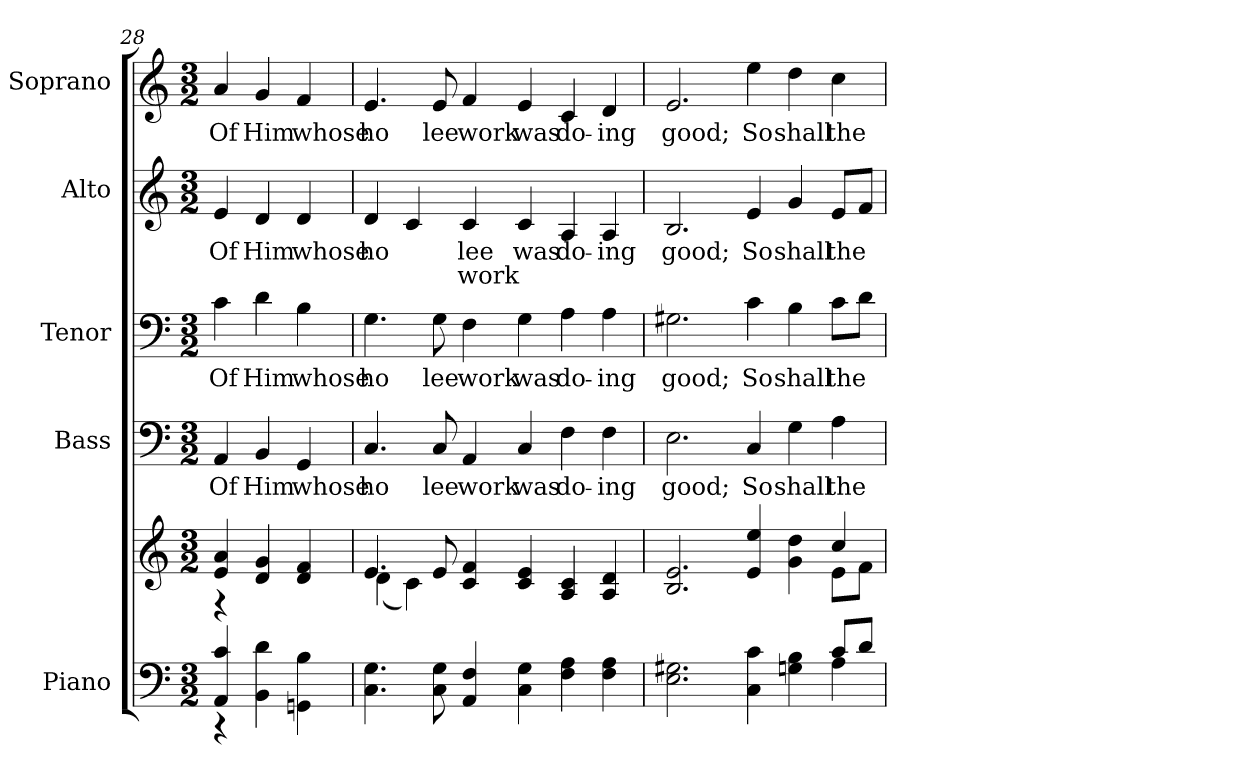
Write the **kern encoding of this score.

**kern	**kern	**kern	**text	**kern	**text	**kern	**text	**text	**kern	**text
*part5	*part5	*part4	*part4	*part3	*part3	*part2	*part2	*part2	*part1	*part1
*staff6	*staff5	*staff4	*staff4	*staff3	*staff3	*staff2	*staff2	*staff2	*staff1	*staff1
*I"Piano	*	*I"Bass	*	*I"Tenor	*	*I"Alto	*	*	*I"Soprano	*
*I'Pno.	*	*I'B.	*	*I'T.	*	*I'A.	*	*	*I'S.	*
!!LO:PB:g=z
*clefF4	*clefG2	*clefF4	*	*clefF4	*	*clefG2	*	*	*clefG2	*
*k[]	*k[]	*k[]	*	*k[]	*	*k[]	*	*	*k[]	*
*C:	*C:	*C:	*	*C:	*	*C:	*	*	*C:	*
*M3/2	*M3/2	*M3/2	*	*M3/2	*	*M3/2	*	*	*M3/2	*
=28	=28	=28	=28	=28	=28	=28	=28	=28	=28	=28
*^	*^	*	*	*	*	*	*	*	*	*
!	!	!	!	!	!LO:LY:b:color=#000000	!	!	!	!	!	!	!
!	!	!	!	!	!	!	!LO:LY:b:color=#000000	!	!	!	!	!
!	!	!	!	!	!	!	!	!	!LO:LY:b:color=#000000	!	!	!
!	!	!	!	!	!	!	!	!	!	!	!	!LO:LY:b:color=#000000
4AAi/ 4ci	4r	4ei/ 4ai	4r	4AAi/	Of	4ci\	Of	4ei/	Of	.	4ai/	Of
!	!	!	!	!	!LO:LY:b:color=#000000	!	!	!	!	!	!	!
!	!	!	!	!	!	!	!LO:LY:b:color=#000000	!	!	!	!	!
!	!	!	!	!	!	!	!	!	!LO:LY:b:color=#000000	!	!	!
!	!	!	!	!	!	!	!	!	!	!	!	!LO:LY:b:color=#000000
4BBi\ 4di	2ryy	4di/ 4gi	2ryy	4BBi/	Him	4di\	Him	4di/	Him	.	4gi/	Him
!	!	!	!	!	!LO:LY:b:color=#000000	!	!	!	!	!	!	!
!	!	!	!	!	!	!	!LO:LY:b:color=#000000	!	!	!	!	!
!	!	!	!	!	!	!	!	!	!LO:LY:b:color=#000000	!	!	!
!	!	!	!	!	!	!	!	!	!	!	!	!LO:LY:b:color=#000000
4GGni\ 4Bi	.	4di/ 4fi	.	4GGi/	whose	4Bi\	whose	4di/	whose	.	4fi/	whose
*v	*v	*	*	*	*	*	*	*	*	*	*	*
!!LO:PB:g=z
=29	=29	=29	=29	=29	=29	=29	=29	=29	=29	=29	=29
!	!	!	!	!LO:LY:b:color=#000000	!	!	!	!	!	!	!
!	!	!	!	!	!	!LO:LY:b:color=#000000	!	!	!	!	!
!	!	!	!	!	!	!	!	!LO:LY:b:color=#000000	!	!	!
!	!	!	!	!	!	!	!	!	!	!	!LO:LY:b:color=#000000
4.Ci\ 4.Gi	4.ei/	(4di\	4.Ci/	ho	4.Gi\	ho	4di/	ho	.	4.ei/	ho
.	.	4ci\)	.	.	.	.	4ci/	.	.	.	.
!	!	!	!	!LO:LY:b:color=#000000	!	!	!	!	!	!	!
!	!	!	!	!	!	!LO:LY:b:color=#000000	!	!	!	!	!
!	!	!	!	!	!	!	!	!	!	!	!LO:LY:b:color=#000000
8Ci\ 8Gi	8ei/	.	8Ci/	lee	8Gi\	lee	.	.	.	8ei/	lee
!	!	!	!	!LO:LY:b:color=#000000	!	!	!	!	!	!	!
!	!	!	!	!	!	!LO:LY:b:color=#000000	!	!	!	!	!
!	!	!	!	!	!	!	!	!LO:LY:b:color=#000000	!LO:LY:b:color=#000000	!	!
!	!	!	!	!	!	!	!	!	!	!	!LO:LY:b:color=#000000
4AAi/ 4Fi	4ci/ 4fi	2ryy	4AAi/	work	4Fi\	work	4ci/	lee	work	4fi/	work
!	!	!	!	!LO:LY:b:color=#000000	!	!	!	!	!	!	!
!	!	!	!	!	!	!LO:LY:b:color=#000000	!	!	!	!	!
!	!	!	!	!	!	!	!	!LO:LY:b:color=#000000	!	!	!
!	!	!	!	!	!	!	!	!	!	!	!LO:LY:b:color=#000000
4Ci\ 4Gi	4ci/ 4ei	.	4Ci/	was	4Gi\	was	4ci/	was	.	4ei/	was
!	!	!	!	!LO:LY:b:color=#000000	!	!	!	!	!	!	!
!	!	!	!	!	!	!LO:LY:b:color=#000000	!	!	!	!	!
!	!	!	!	!	!	!	!	!LO:LY:b:color=#000000	!	!	!
!	!	!	!	!	!	!	!	!	!	!	!LO:LY:b:color=#000000
4Fi\ 4Ai	4Ai/ 4ci	2ryy	4Fi\	do-	4Ai\	do-	4Ai/	do-	.	4ci/	do-
!	!	!	!	!LO:LY:b:color=#000000	!	!	!	!	!	!	!
!	!	!	!	!	!	!LO:LY:b:color=#000000	!	!	!	!	!
!	!	!	!	!	!	!	!	!LO:LY:b:color=#000000	!	!	!
!	!	!	!	!	!	!	!	!	!	!	!LO:LY:b:color=#000000
4Fi\ 4Ai	4Ai/ 4di	.	4Fi\	-ing	4Ai\	-ing	4Ai/	-ing	.	4di/	-ing
!!LO:PB:g=z
=30	=30	=30	=30	=30	=30	=30	=30	=30	=30	=30	=30
*^	*	*	*	*	*	*	*	*	*	*	*
!	!	!	!	!	!LO:LY:b:color=#000000	!	!	!	!	!	!	!
!	!	!	!	!	!	!	!LO:LY:b:color=#000000	!	!	!	!	!
!	!	!	!	!	!	!	!	!	!LO:LY:b:color=#000000	!	!	!
!	!	!	!	!	!	!	!	!	!	!	!	!LO:LY:b:color=#000000
2.Ei\ 2.G#Xi	1ryy	2.Bi/ 2.ei	1ryy	2.Ei\	good;	2.G#Xi\	good;	2.Bi/	good;	.	2.ei/	good;
!	!	!	!	!	!LO:LY:b:color=#000000	!	!	!	!	!	!	!
!	!	!	!	!	!	!	!LO:LY:b:color=#000000	!	!	!	!	!
!	!	!	!	!	!	!	!	!	!LO:LY:b:color=#000000	!	!	!
!	!	!	!	!	!	!	!	!	!	!	!	!LO:LY:b:color=#000000
4Ci\ 4ci	.	4ei/ 4eei	.	4Ci/	So	4ci\	So	4ei/	So	.	4eei\	So
!	!	!	!	!	!LO:LY:b:color=#000000	!	!	!	!	!	!	!
!	!	!	!	!	!	!	!LO:LY:b:color=#000000	!	!	!	!	!
!	!	!	!	!	!	!	!	!	!LO:LY:b:color=#000000	!	!	!
!	!	!	!	!	!	!	!	!	!	!	!	!LO:LY:b:color=#000000
4Gni\ 4Bi	4ryy	4gi\ 4ddi	4ryy	4Gi\	shall	4Bi\	shall	4gi/	shall	.	4ddi\	shall
!	!	!	!	!	!LO:LY:b:color=#000000	!	!	!	!	!	!	!
!	!	!	!	!	!	!	!LO:LY:b:color=#000000	!	!	!	!	!
!	!	!	!	!	!	!	!	!	!LO:LY:b:color=#000000	!	!	!
!	!	!	!	!	!	!	!	!	!	!	!	!LO:LY:b:color=#000000
8ci/L	4Ai\	4cci/	8ei\L	4Ai\	the	8ci\L	the	8ei/L	the	.	4cci\	the
8di/J	.	.	8fi\J	.	.	8di\J	.	8fi/J	.	.	.	.
*v	*v	*	*	*	*	*	*	*	*	*	*	*
*	*v	*v	*	*	*	*	*	*	*	*	*
=	=	=	=	=	=	=	=	=	=	=
*-	*-	*-	*-	*-	*-	*-	*-	*-	*-	*-
